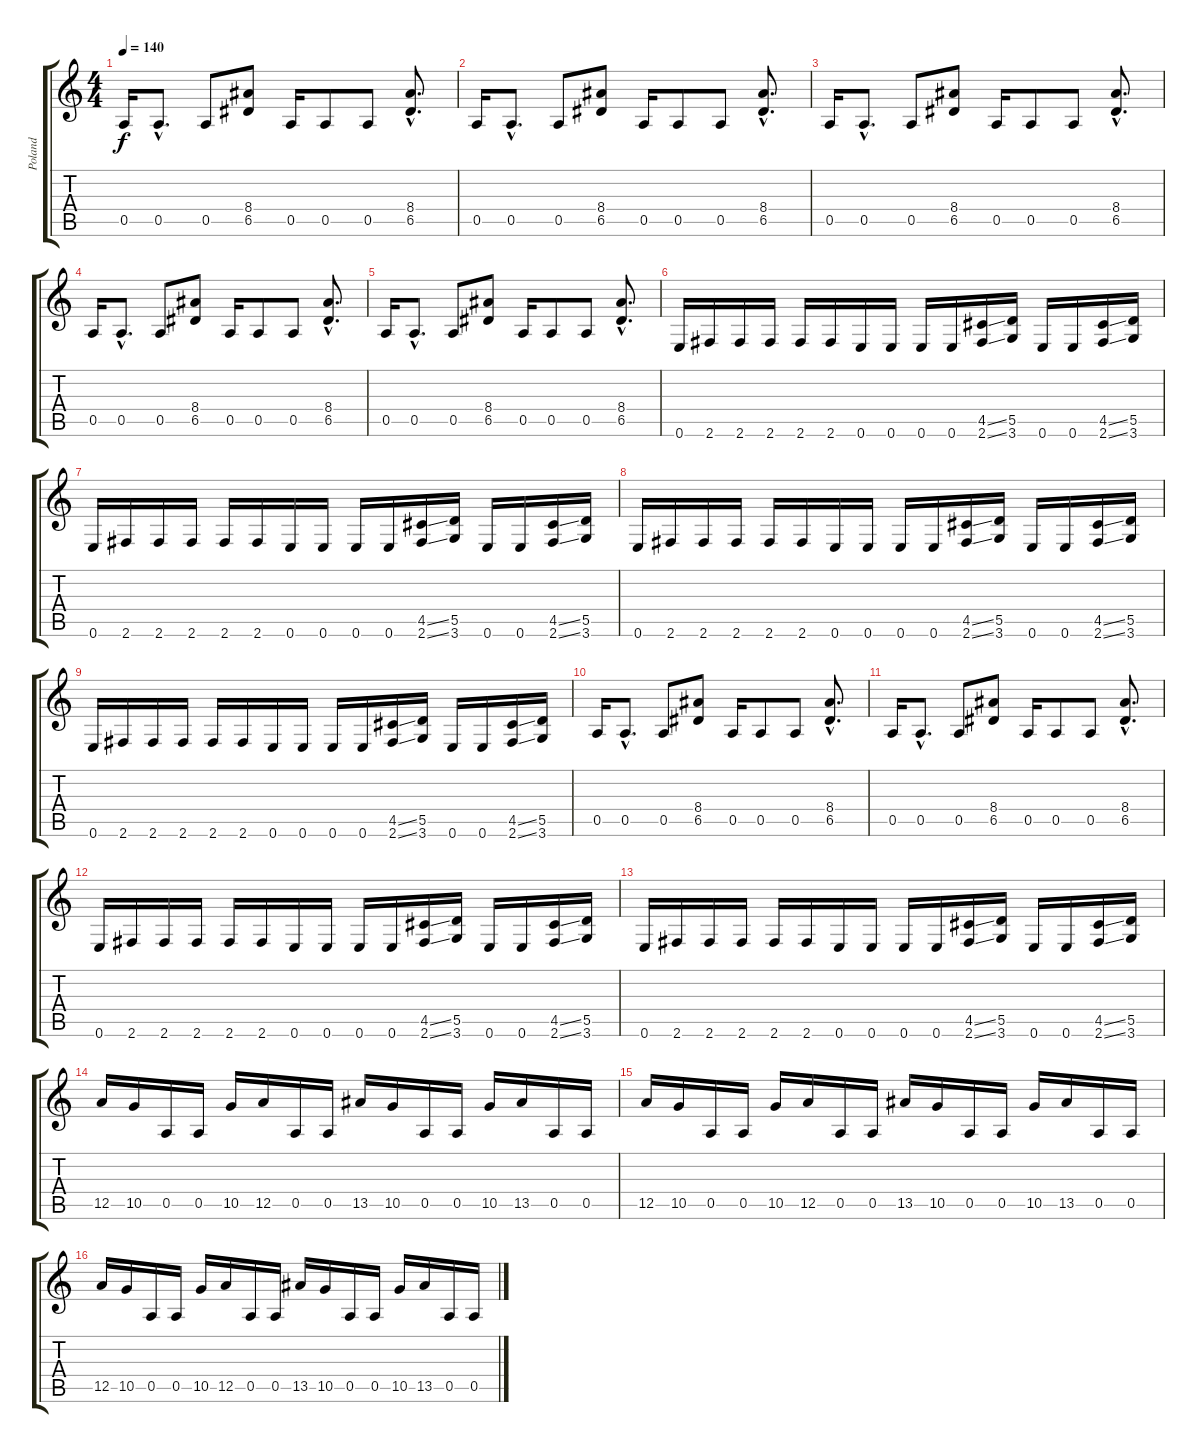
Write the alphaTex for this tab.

\track ("Poland" "Poland") {instrument distortionguitar}
\staff {score tabs}
\tuning (E4 B3 G3 D3 A2 E2) {hide}
\ts (4 4)
\tempo 140
\clef g2
\ks c
0.5.16{dy f} 0.5{hac}.8{d} 0.5.8 (8.4 6.5).8 0.5.16 0.5.8 0.5.8 (8.4{hac} 6.5{hac}).8{d} |
0.5.16 0.5{hac}.8{d} 0.5.8 (8.4 6.5).8 0.5.16 0.5.8 0.5.8 (8.4{hac} 6.5{hac}).8{d} |
0.5.16 0.5{hac}.8{d} 0.5.8 (8.4 6.5).8 0.5.16 0.5.8 0.5.8 (8.4{hac} 6.5{hac}).8{d} |
0.5.16 0.5{hac}.8{d} 0.5.8 (8.4 6.5).8 0.5.16 0.5.8 0.5.8 (8.4{hac} 6.5{hac}).8{d} |
0.5.16 0.5{hac}.8{d} 0.5.8 (8.4 6.5).8 0.5.16 0.5.8 0.5.8 (8.4{hac} 6.5{hac}).8{d} |
0.6.16 2.6.16 2.6.16 2.6.16 2.6.16 2.6.16 0.6.16 0.6.16 0.6.16 0.6.16 (4.5{ss} 2.6{ss}).16 (5.5 3.6).16 0.6.16 0.6.16 (4.5{ss} 2.6{ss}).16 (5.5 3.6).16 |
0.6.16 2.6.16 2.6.16 2.6.16 2.6.16 2.6.16 0.6.16 0.6.16 0.6.16 0.6.16 (4.5{ss} 2.6{ss}).16 (5.5 3.6).16 0.6.16 0.6.16 (4.5{ss} 2.6{ss}).16 (5.5 3.6).16 |
0.6.16 2.6.16 2.6.16 2.6.16 2.6.16 2.6.16 0.6.16 0.6.16 0.6.16 0.6.16 (4.5{ss} 2.6{ss}).16 (5.5 3.6).16 0.6.16 0.6.16 (4.5{ss} 2.6{ss}).16 (5.5 3.6).16 |
0.6.16 2.6.16 2.6.16 2.6.16 2.6.16 2.6.16 0.6.16 0.6.16 0.6.16 0.6.16 (4.5{ss} 2.6{ss}).16 (5.5 3.6).16 0.6.16 0.6.16 (4.5{ss} 2.6{ss}).16 (5.5 3.6).16 |
0.5.16 0.5{hac}.8{d} 0.5.8 (8.4 6.5).8 0.5.16 0.5.8 0.5.8 (8.4{hac} 6.5{hac}).8{d} |
0.5.16 0.5{hac}.8{d} 0.5.8 (8.4 6.5).8 0.5.16 0.5.8 0.5.8 (8.4{hac} 6.5{hac}).8{d} |
0.6.16 2.6.16 2.6.16 2.6.16 2.6.16 2.6.16 0.6.16 0.6.16 0.6.16 0.6.16 (4.5{ss} 2.6{ss}).16 (5.5 3.6).16 0.6.16 0.6.16 (4.5{ss} 2.6{ss}).16 (5.5 3.6).16 |
0.6.16 2.6.16 2.6.16 2.6.16 2.6.16 2.6.16 0.6.16 0.6.16 0.6.16 0.6.16 (4.5{ss} 2.6{ss}).16 (5.5 3.6).16 0.6.16 0.6.16 (4.5{ss} 2.6{ss}).16 (5.5 3.6).16 |
12.5.16 10.5.16 0.5.16 0.5.16 10.5.16 12.5.16 0.5.16 0.5.16 13.5.16 10.5.16 0.5.16 0.5.16 10.5.16 13.5.16 0.5.16 0.5.16 |
12.5.16 10.5.16 0.5.16 0.5.16 10.5.16 12.5.16 0.5.16 0.5.16 13.5.16 10.5.16 0.5.16 0.5.16 10.5.16 13.5.16 0.5.16 0.5.16 |
12.5.16 10.5.16 0.5.16 0.5.16 10.5.16 12.5.16 0.5.16 0.5.16 13.5.16 10.5.16 0.5.16 0.5.16 10.5.16 13.5.16 0.5.16 0.5.16
